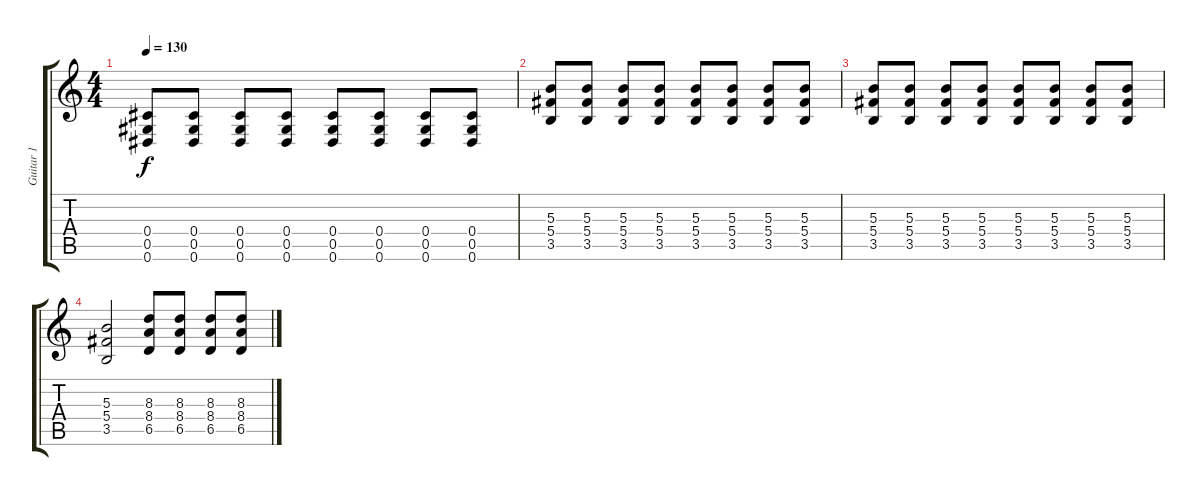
\track ("Guitar 1" "Guitar 1") {instrument distortionguitar}
\staff {score tabs}
\tuning (Eb4 Bb3 Gb3 Db3 Ab2 Eb2) {hide}
\ts (4 4)
\tempo 130
\clef g2
\ks c
(0.4 0.5 0.6).8{dy f} (0.4 0.5 0.6).8 (0.4 0.5 0.6).8 (0.4 0.5 0.6).8 (0.4 0.5 0.6).8 (0.4 0.5 0.6).8 (0.4 0.5 0.6).8 (0.4 0.5 0.6).8 |
(5.3 5.4 3.5).8 (5.3 5.4 3.5).8 (5.3 5.4 3.5).8 (5.3 5.4 3.5).8 (5.3 5.4 3.5).8 (5.3 5.4 3.5).8 (5.3 5.4 3.5).8 (5.3 5.4 3.5).8 |
(5.3 5.4 3.5).8 (5.3 5.4 3.5).8 (5.3 5.4 3.5).8 (5.3 5.4 3.5).8 (5.3 5.4 3.5).8 (5.3 5.4 3.5).8 (5.3 5.4 3.5).8 (5.3 5.4 3.5).8 |
(5.3 5.4 3.5).2 (8.3 8.4 6.5).8 (8.3 8.4 6.5).8 (8.3 8.4 6.5).8 (8.3 8.4 6.5).8
